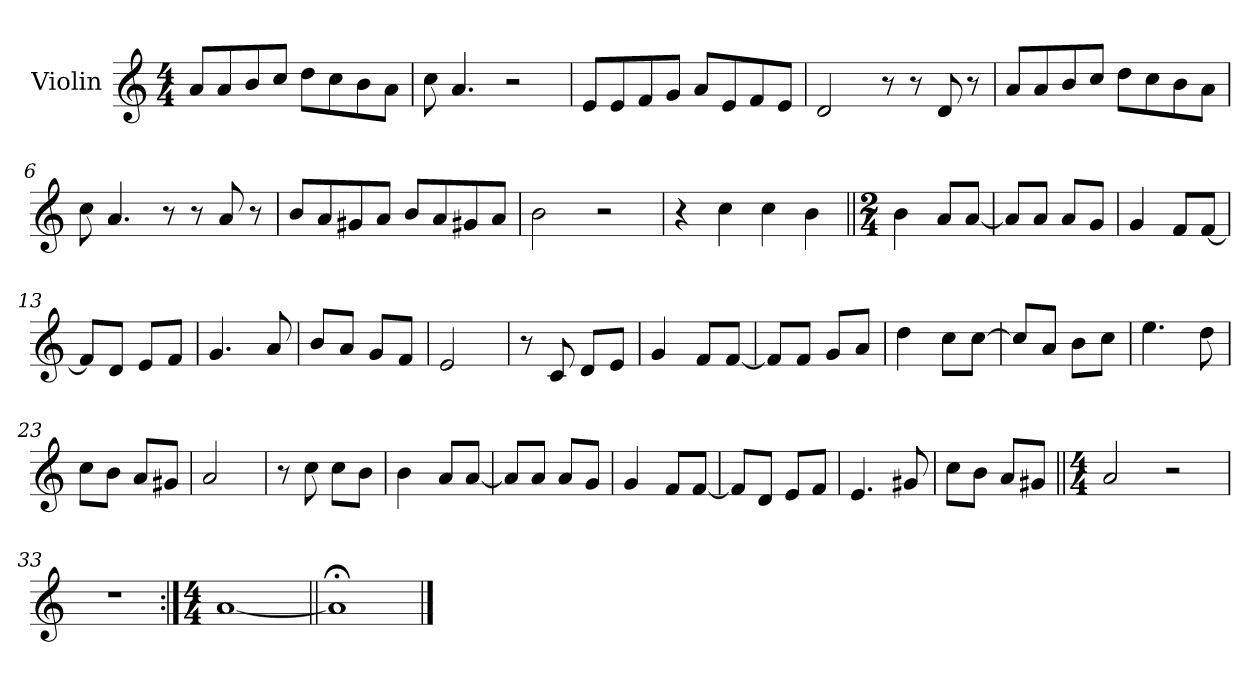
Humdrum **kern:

**kern
*part1
*staff1
*I"Violin
*I'Vln
*clefG2
*k[]
*C:
*M4/4
=1
8a/L
8a/
8b/
8cc/J
8dd\L
8cc\
8b\
8a\J
=2
8cc\
4.a/
2r
=3
8e/L
8e/
8f/
8g/J
8a/L
8e/
8f/
8e/J
=4
2d/
8r
8r
8d/
8r
!!LO:LB:g=z
=5
8a/L
8a/
8b/
8cc/J
8dd\L
8cc\
8b\
8a\J
=6
8cc\
4.a/
8r
8r
8a/
8r
=7
8b/L
8a/
8g#X/
8a/J
8b/L
8a/
8g#X/
8a/J
=8
2b\
2r
!!LO:LB:g=z
=9
4r
4cc\
4cc\
4b\
=10||
*M2/4
4b\
8a/L
[8a/J
=11
8a/L]
8a/J
8a/L
8g/J
=12
4g/
8f/L
[8f/J
!!LO:LB:g=z
=13
8f/L]
8d/J
8e/L
8f/J
=14
4.g/
8a/
=15
8b/L
8a/J
8g/L
8f/J
=16
2e/
!!LO:LB:g=z
=17
8r
8c/
8d/L
8e/J
=18
4g/
8f/L
[8f/J
=19
8f/L]
8f/J
8g/L
8a/J
=20
4dd\
8cc\L
[8cc\J
!!LO:LB:g=z
=21
8cc/L]
8a/J
8b\L
8cc\J
=22
4.ee\
8dd\
=23
8cc\L
8b\J
8a/L
8g#X/J
=24
2a/
!!LO:LB:g=z
=25
8r
8cc\
8cc\L
8b\J
=26
4b\
8a/L
[8a/J
=27
8a/L]
8a/J
8a/L
8g/J
=28
4g/
8f/L
[8f/J
=29
8f/L]
8d/J
8e/L
8f/J
!!LO:LB:g=z
=30
4.e/
8g#X/
=31
8cc\L
8b\J
8a/L
8g#X/J
=32||
*M4/4
2a/
2r
=33
1r
=34:|!
*M4/4
[1a
=35||
1a;<]
==
*-
